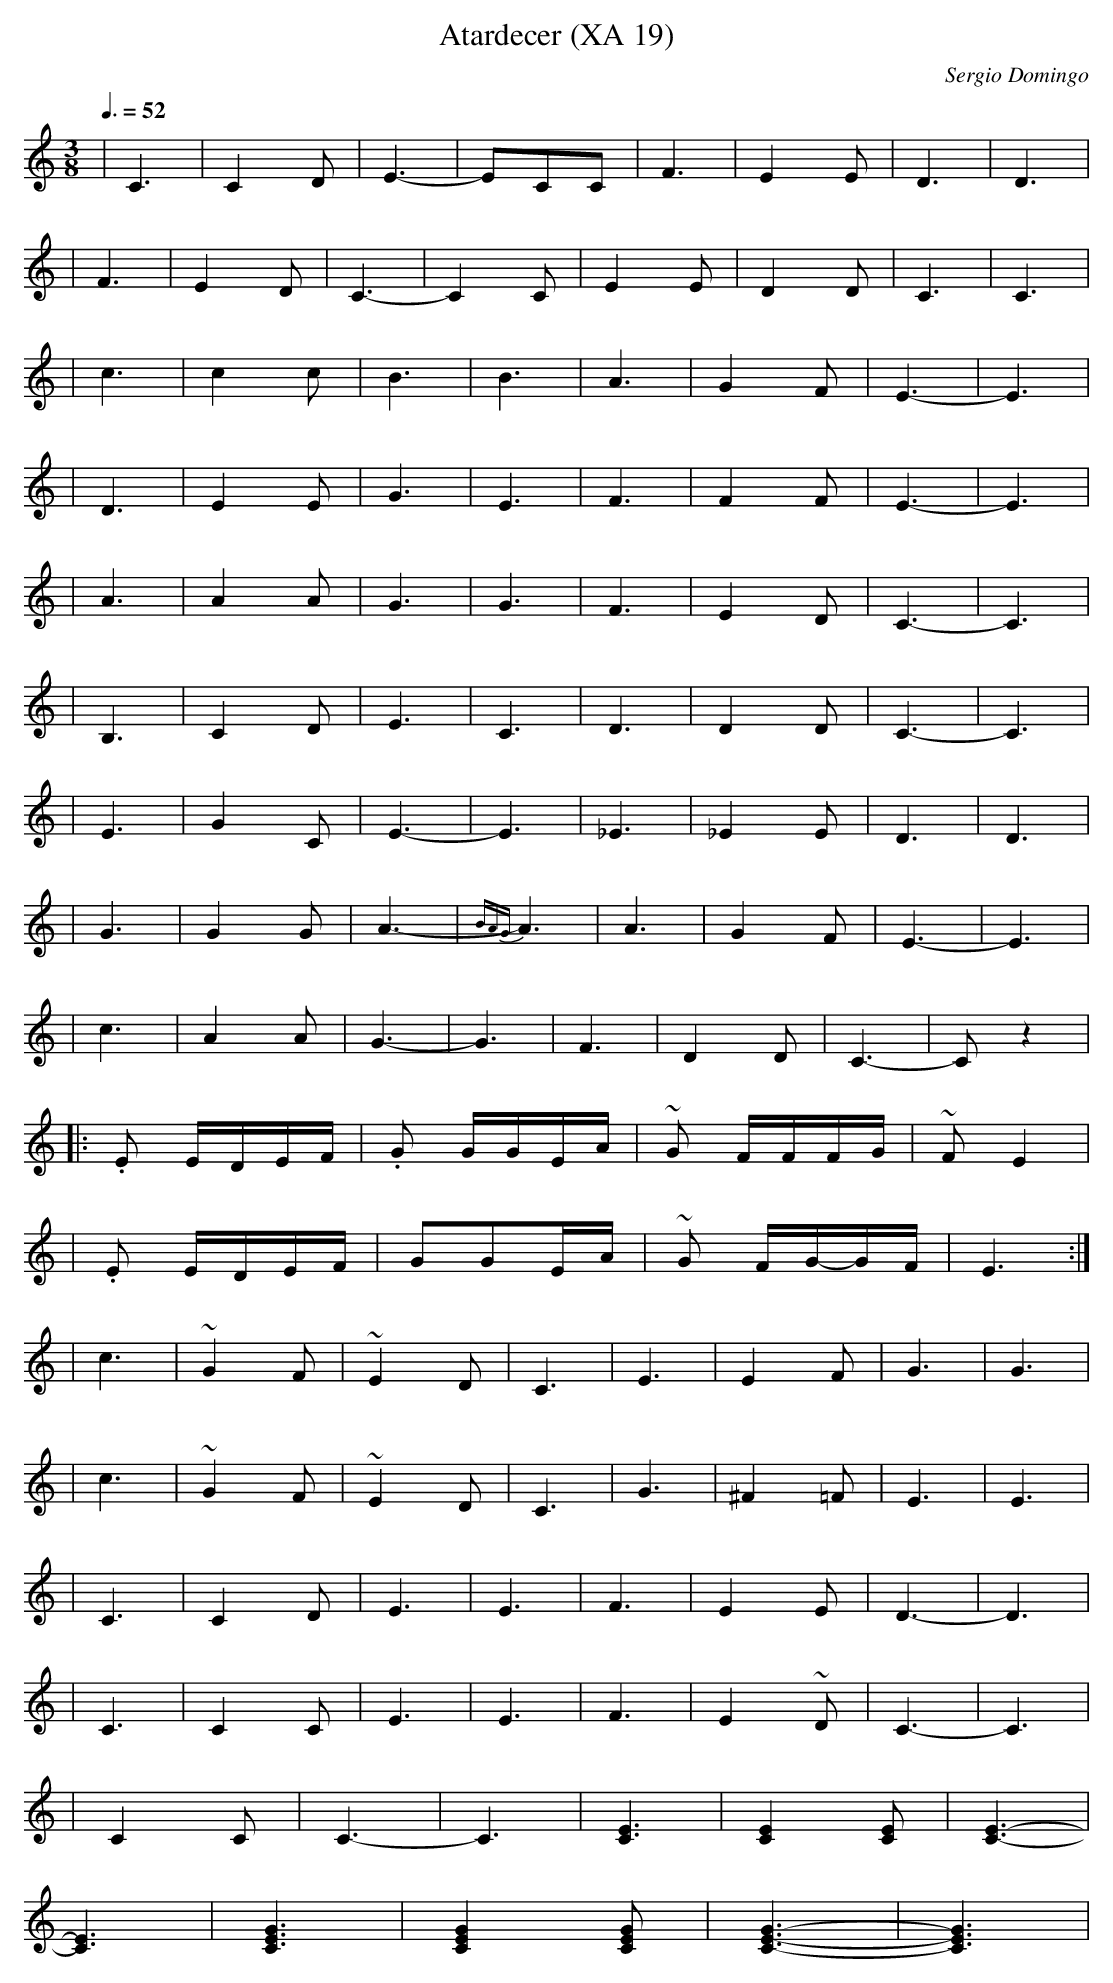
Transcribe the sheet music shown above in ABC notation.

X:1
T:Atardecer (XA 19)
C:Sergio Domingo
M:3/8
L:1/8
Q:3/8=52
K:C
|C3|C2 D|E3-|ECC|F3|E2 E|D3|D3|
|F3|E2 D|C3-|C2 C|E2 E|D2 D|C3|C3|
|c3|c2 c|B3|B3|A3|G2 F|E3-|E3|
|D3|E2 E|G3|E3|F3|F2 F|E3-|E3|
|A3|A2 A|G3|G3|F3|E2 D|C3-|C3|
|B,3|C2 D|E3|C3|D3|D2 D|C3-|C3|
|E3|G2 C|E3-|E3|_E3|_E2 E|D3|D3|
|G3|G2 G|A3-|{BAG}A3|A3|G2 F|E3-|E3|
|c3|A2 A|G3-|G3|F3|D2 D|C3-|C z2|
|: .E E/D/E/F/|.G G/G/E/A/|~G F/F/F/G/|~F E2|
|.E E/D/E/F/|GGE/A/|~G F/G/-G/F/|E3 :|
|c3|~G2 F|~E2 D|C3|E3|E2 F|G3|G3|
|c3|~G2 F|~E2 D|C3|G3|^F2 =F|E3|E3|
|C3|C2 D|E3|E3|F3|E2 E|D3-|D3|
|C3|C2 C|E3|E3|F3|E2 ~D|C3-|C3|
|C2 C|C3-|C3|[C3E3]|[C2E2][CE]|[C3E3]-|
[C3E3]|[C3E3G3]|[C2E2G2][CEG]|[C3E3G3]-|[C3E3G3]|
